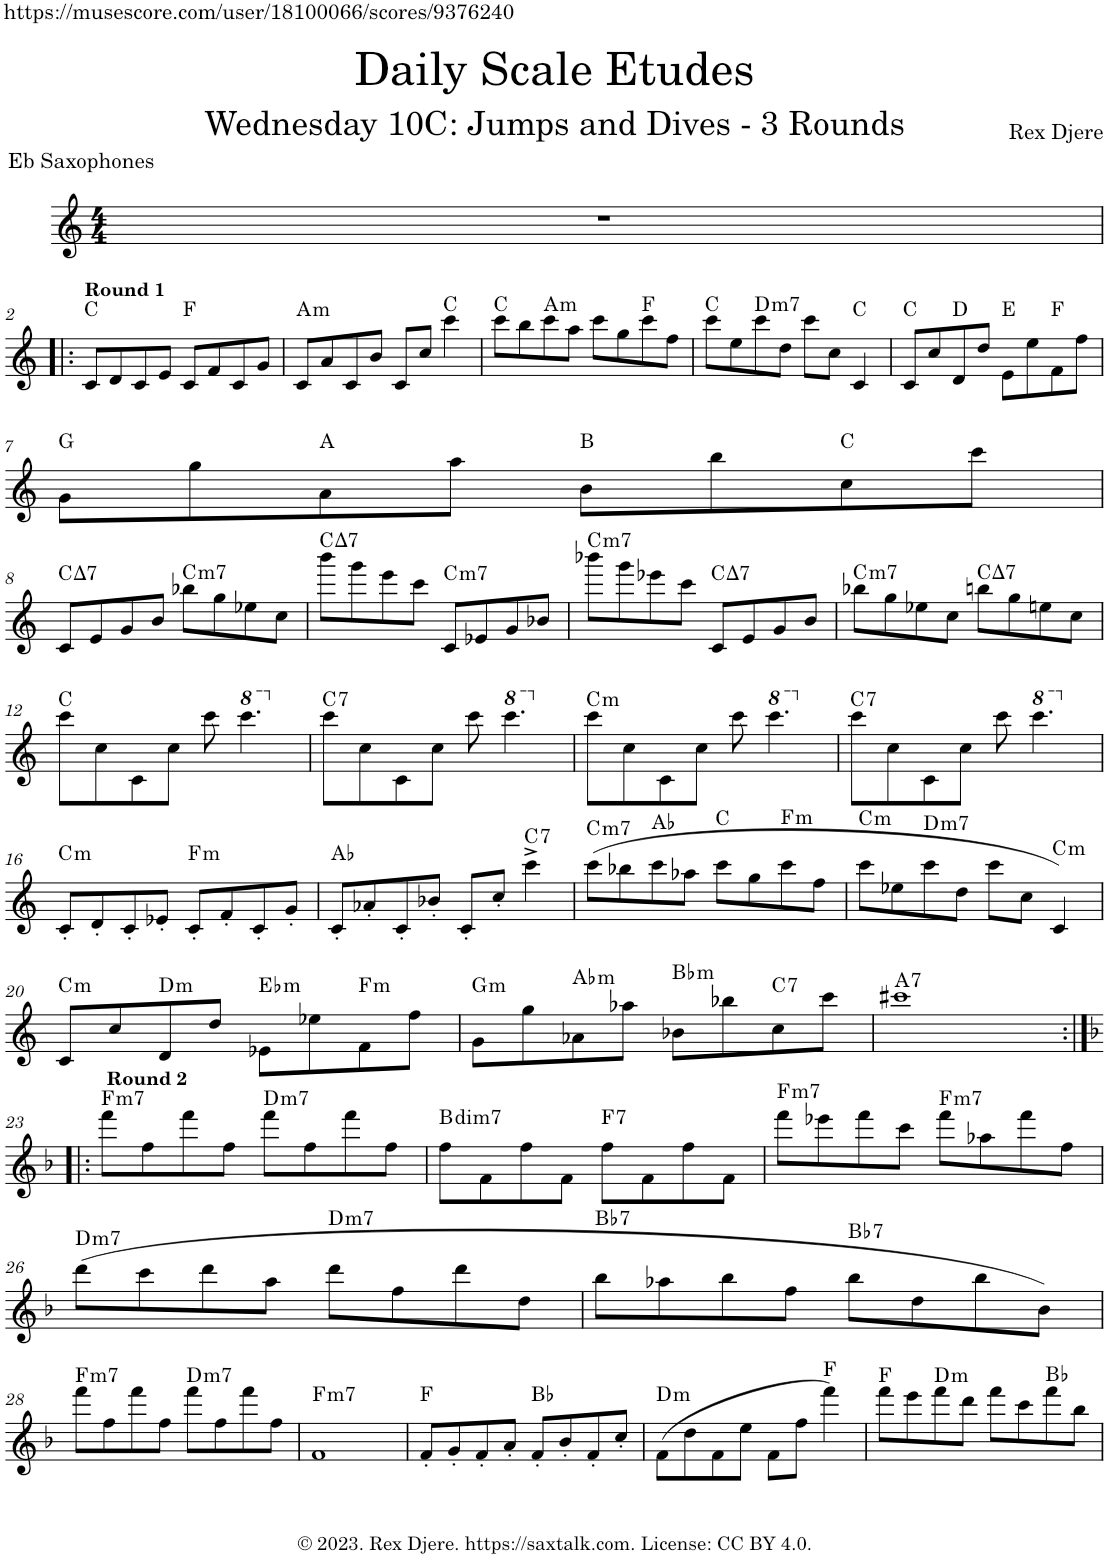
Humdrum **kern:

**kern	**harte
*part1	*part1
*staff1	*
*I"Alto Saxophone	*
*I'A. Sax.	*
*clefG2	*
*Trd5c9	*
*k[]	*
*M4/4	*
=1	=1
1r	.
!!LO:LB:g=z
=2!|:	=2!|:
*k[]	*
!LO:TX:a:B:t=Round 1	!
8c/L	C:maj
8d/	.
8c/	.
8e/J	.
8c/L	F:maj
8f/	.
8c/	.
8g/J	.
=3	=3
!	!LO:H:kt=m
8c/L	A:min
8a/	.
8c/	.
8b/J	.
8c/L	.
8cc/J	.
4ccc\	C:maj
=4	=4
8ccc\L	C:maj
8bb\	.
!	!LO:H:kt=m
8ccc\	A:min
8aa\J	.
8ccc\L	.
8gg\	.
8ccc\	F:maj
8ff\J	.
=5	=5
8ccc\L	C:maj
8ee\	.
!	!LO:H:kt=m7
8ccc\	D:min7
8dd\J	.
8ccc\L	.
8cc\J	.
4c/	C:maj
=6	=6
8c/L	C:maj
8cc/	.
8d/	D:maj
8dd/J	.
8e\L	E:maj
8ee\	.
8f\	F:maj
8ff\J	.
!!LO:LB:g=z
=7	=7
8g\L	G:maj
8gg\	.
8a\	A:maj
8aa\J	.
8b\L	B:maj
8bb\	.
8cc\	C:maj
8ccc\J	.
!!LO:LB:g=z
=8	=8
!	!LO:H:kt=7
8c/L	C:maj7
8e/	.
8g/	.
8b/J	.
!	!LO:H:kt=m7
8bb-X\L	C:min7
8gg\	.
8ee-X\	.
8cc\J	.
=9	=9
!	!LO:H:kt=7
8bbb\L	C:maj7
8ggg\	.
8eee\	.
8ccc\J	.
!	!LO:H:kt=m7
8c/L	C:min7
8e-X/	.
8g/	.
8b-X/J	.
=10	=10
!	!LO:H:kt=m7
8bbb-X\L	C:min7
8ggg\	.
8eee-X\	.
8ccc\J	.
!	!LO:H:kt=7
8c/L	C:maj7
8e/	.
8g/	.
8b/J	.
=11	=11
!	!LO:H:kt=m7
8bb-X\L	C:min7
8gg\	.
8ee-X\	.
8cc\J	.
!	!LO:H:kt=7
8bbn\L	C:maj7
8gg\	.
8een\	.
8cc\J	.
!!LO:LB:g=z
=12	=12
8ccc\L	C:maj
8cc\	.
8c\	.
8cc\J	.
8ccc\	.
*8va	*
4.cccc\	.
=13	=13
*X8va	*
!	!LO:H:kt=7
8ccc\L	C:7
8cc\	.
8c\	.
8cc\J	.
8ccc\	.
*8va	*
4.cccc\	.
=14	=14
*X8va	*
!	!LO:H:kt=m
8ccc\L	C:min
8cc\	.
8c\	.
8cc\J	.
8ccc\	.
*8va	*
4.cccc\	.
=15	=15
*X8va	*
!	!LO:H:kt=7
8ccc\L	C:7
8cc\	.
8c\	.
8cc\J	.
8ccc\	.
*8va	*
4.cccc\	.
!!LO:LB:g=z
=16	=16
*X8va	*
!	!LO:H:kt=m
8c'/L	C:min
8d'/	.
8c'/	.
8e-X'/J	.
!	!LO:H:kt=m
8c'/L	F:min
8f'/	.
8c'/	.
8g'/J	.
=17	=17
8c'/L	Ab:maj
8a-X'/	.
8c'/	.
8b-X'/J	.
8c'/L	.
8cc'/J	.
!	!LO:H:kt=7
4ccc^\	C:7
=18	=18
!	!LO:H:kt=m7
(8ccc\L	C:min7
8bb-X\	.
8ccc\	Ab:maj
8aa-X\J	.
8ccc\L	C:maj
8gg\	.
!	!LO:H:kt=m
8ccc\	F:min
8ff\J	.
=19	=19
!	!LO:H:kt=m
8ccc\L	C:min
8ee-X\	.
!	!LO:H:kt=m7
8ccc\	D:min7
8dd\J	.
8ccc\L	.
8cc\J	.
!	!LO:H:kt=m
4c/)	C:min
!!LO:LB:g=z
=20	=20
!	!LO:H:kt=m
8c/L	C:min
8cc/	.
!	!LO:H:kt=m
8d/	D:min
8dd/J	.
!	!LO:H:kt=m
8e-X\L	Eb:min
8ee-X\	.
!	!LO:H:kt=m
8f\	F:min
8ff\J	.
=21	=21
!	!LO:H:kt=m
8g\L	G:min
8gg\	.
!	!LO:H:kt=m
8a-X\	Ab:min
8aa-X\J	.
!	!LO:H:kt=m
8b-X\L	Bb:min
8bb-X\	.
!	!LO:H:kt=7
8cc\	C:7
8ccc\J	.
=22	=22
!	!LO:H:kt=7
1ccc#X	A:7
!!LO:LB:g=z
=23:|!|:	=23:|!|:
*k[b-]	*
!LO:TX:a:B:t=Round 2	!LO:H:kt=m7
8fff\L	F:min7
8ff\	.
8fff\	.
8ff\J	.
!	!LO:H:kt=m7
8fff\L	D:min7
8ff\	.
8fff\	.
8ff\J	.
=24	=24
!	!LO:H:kt=dim7
8ff\L	B:dim7
8f\	.
8ff\	.
8f\J	.
!	!LO:H:kt=7
8ff\L	F:7
8f\	.
8ff\	.
8f\J	.
=25	=25
!	!LO:H:kt=m7
8fff\L	F:min7
8eee-X\	.
8fff\	.
8ccc\J	.
!	!LO:H:kt=m7
8fff\L	F:min7
8aa-X\	.
8fff\	.
8ff\J	.
!!LO:LB:g=z
=26	=26
!	!LO:H:kt=m7
(8ddd\L	D:min7
8ccc\	.
8ddd\	.
8aa\J	.
!	!LO:H:kt=m7
8ddd\L	D:min7
8ff\	.
8ddd\	.
8dd\J	.
=27	=27
!	!LO:H:kt=7
8bb-\L	Bb:7
8aa-X\	.
8bb-\	.
8ff\J	.
!	!LO:H:kt=7
8bb-\L	Bb:7
8dd\	.
8bb-\	.
8b-\J)	.
!!LO:LB:g=z
=28	=28
!	!LO:H:kt=m7
8fff\L	F:min7
8ff\	.
8fff\	.
8ff\J	.
!	!LO:H:kt=m7
8fff\L	D:min7
8ff\	.
8fff\	.
8ff\J	.
=29	=29
!	!LO:H:kt=m7
1f	F:min7
=30	=30
8f'/L	F:maj
8g'/	.
8f'/	.
8a'/J	.
8f'/L	Bb:maj
8b-'/	.
8f'/	.
8cc'/J	.
=31	=31
!	!LO:H:kt=m
(8f\L	D:min
8dd\	.
8f\	.
8ee\J	.
8f\L	.
8ff\J	.
4fff\)	F:maj
=32	=32
8fff\L	F:maj
8eee\	.
!	!LO:H:kt=m
8fff\	D:min
8ddd\J	.
8fff\L	.
8ccc\	.
8fff\	Bb:maj
8bb-\J	.
=	=
*-	*-
